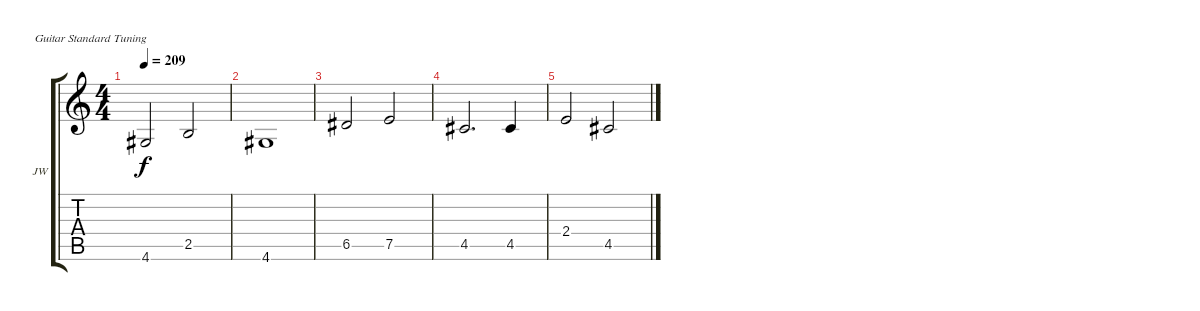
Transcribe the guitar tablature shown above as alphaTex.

\defaultSystemsLayout 4
\bracketExtendMode groupsimilarinstruments
\firstSystemTrackNameOrientation horizontal
\otherSystemsTrackNameOrientation horizontal
\track ("Solo Guitar - Jason White" "JW") {instrument distortionguitar}
\staff {score tabs}
\tuning (E4 B3 G3 D3 A2 E2)
\ts (4 4)
\tempo 209
\clef g2
\scale
0.333333
\ks c
4.6.2{dy f} 2.5.2 |
\scale
0.333333 4.6.1 |
\scale
0.333333 6.5.2 7.5.2 |
\scale
0.333333 4.5.2{d} 4.5.4 |
\scale
0.333333 2.4.2 4.5.2 |
\scale
0.333333 |
\scale
0.333333 |
\scale
0.333333 |
\scale
0.333333 |
\scale
0.333333 |
\scale
0.333333 |
\scale
0.333333 |
\scale
0.333333 |
\scale
0.333333 |
\scale
0.333333 |
\scale
0.333333
